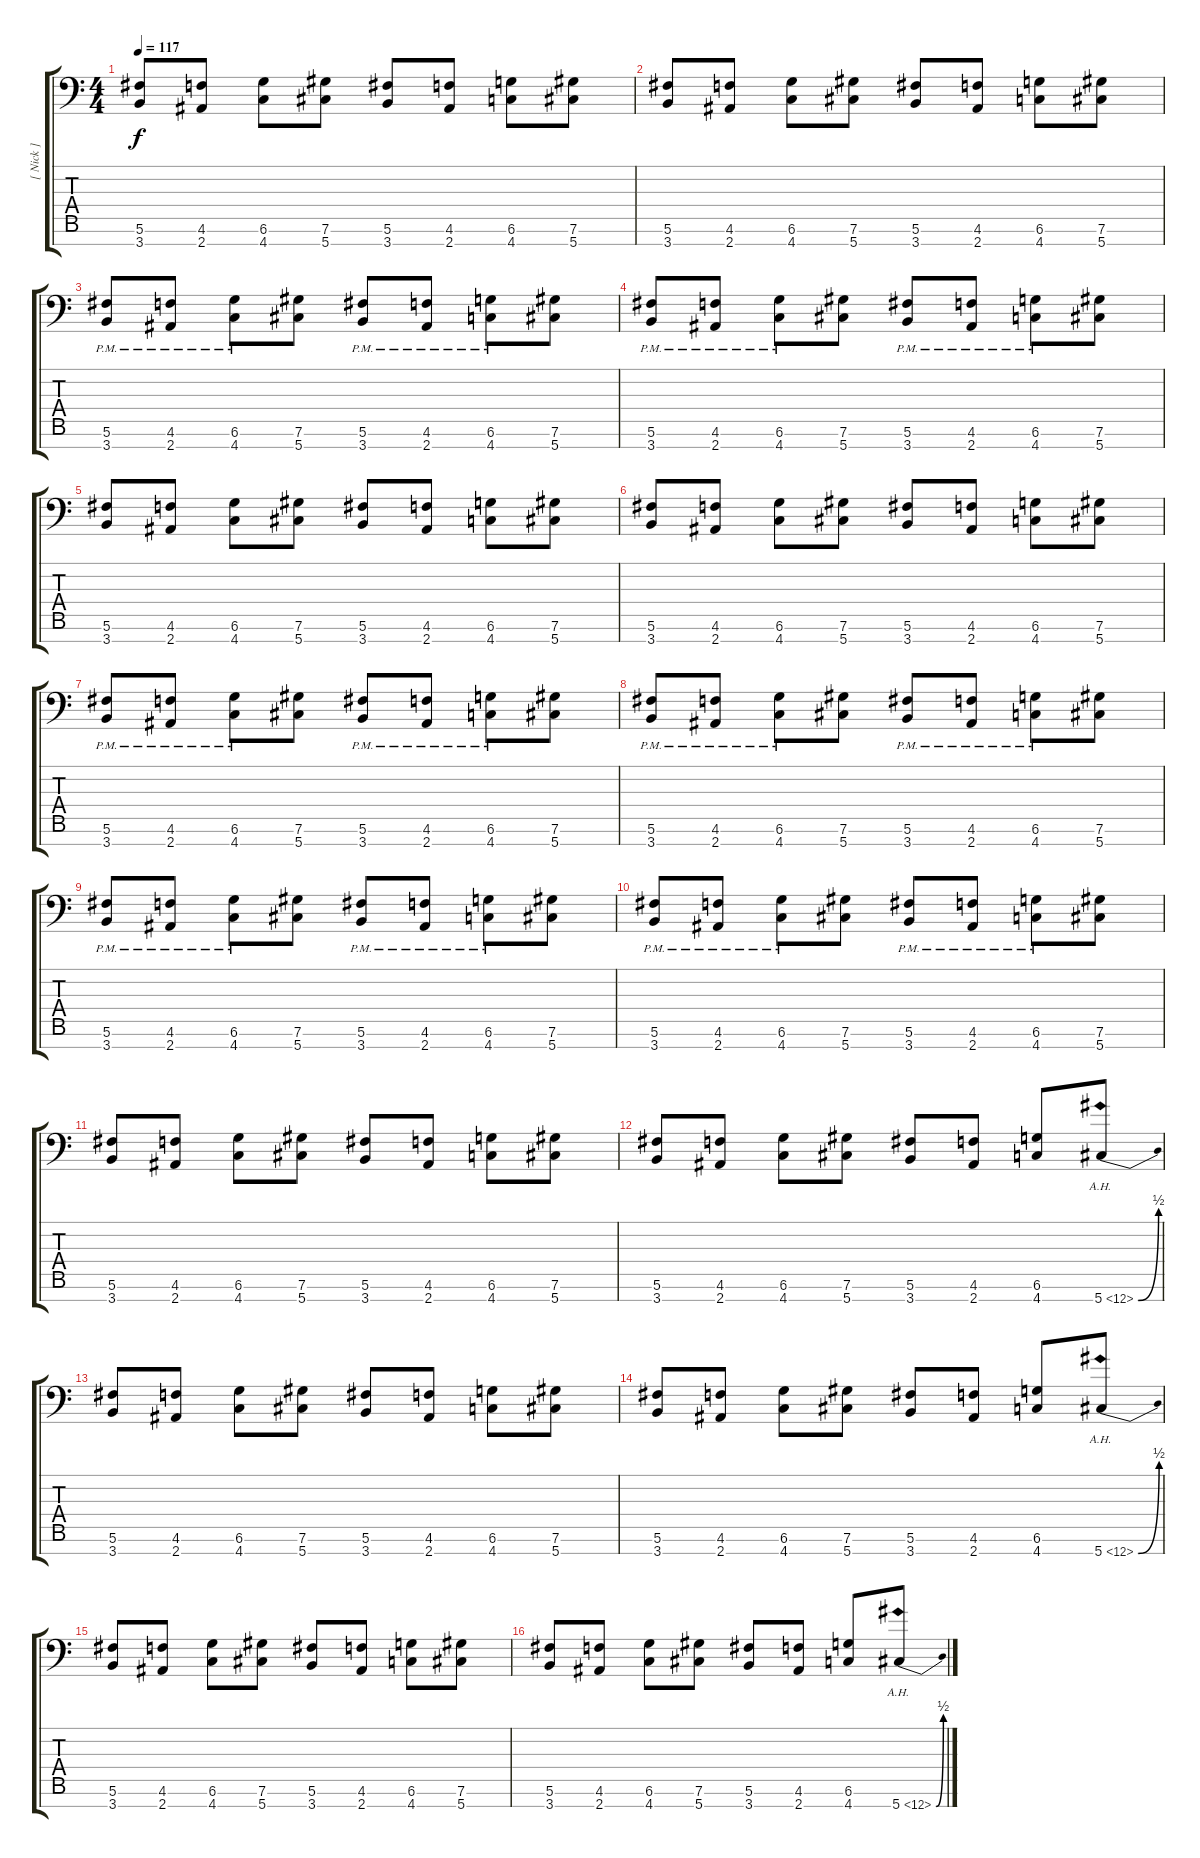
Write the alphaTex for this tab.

\track ("[ Nick ]" "[ Nick ]") {instrument overdrivenguitar}
\staff {score tabs}
\tuning (Db4 Ab3 E3 B2 Gb2 Db2 Ab1) {hide}
\ts (4 4)
\tempo 117
\clef f4
\ks c
(5.6 3.7).8{dy f} (4.6 2.7).8 (6.6 4.7).8 (7.6 5.7).8 (5.6 3.7).8 (4.6 2.7).8 (6.6 4.7).8 (7.6 5.7).8 |
(5.6 3.7).8 (4.6 2.7).8 (6.6 4.7).8 (7.6 5.7).8 (5.6 3.7).8 (4.6 2.7).8 (6.6 4.7).8 (7.6 5.7).8 |
(5.6{pm} 3.7{pm}).8 (4.6{pm} 2.7{pm}).8 (6.6{pm} 4.7{pm}).8 (7.6 5.7).8 (5.6{pm} 3.7{pm}).8 (4.6{pm} 2.7{pm}).8 (6.6{pm} 4.7{pm}).8 (7.6 5.7).8 |
(5.6{pm} 3.7{pm}).8 (4.6{pm} 2.7{pm}).8 (6.6{pm} 4.7{pm}).8 (7.6 5.7).8 (5.6{pm} 3.7{pm}).8 (4.6{pm} 2.7{pm}).8 (6.6{pm} 4.7{pm}).8 (7.6 5.7).8 |
(5.6 3.7).8 (4.6 2.7).8 (6.6 4.7).8 (7.6 5.7).8 (5.6 3.7).8 (4.6 2.7).8 (6.6 4.7).8 (7.6 5.7).8 |
(5.6 3.7).8 (4.6 2.7).8 (6.6 4.7).8 (7.6 5.7).8 (5.6 3.7).8 (4.6 2.7).8 (6.6 4.7).8 (7.6 5.7).8 |
(5.6{pm} 3.7{pm}).8 (4.6{pm} 2.7{pm}).8 (6.6{pm} 4.7{pm}).8 (7.6 5.7).8 (5.6{pm} 3.7{pm}).8 (4.6{pm} 2.7{pm}).8 (6.6{pm} 4.7{pm}).8 (7.6 5.7).8 |
(5.6{pm} 3.7{pm}).8 (4.6{pm} 2.7{pm}).8 (6.6{pm} 4.7{pm}).8 (7.6 5.7).8 (5.6{pm} 3.7{pm}).8 (4.6{pm} 2.7{pm}).8 (6.6{pm} 4.7{pm}).8 (7.6 5.7).8 |
(5.6{pm} 3.7{pm}).8 (4.6{pm} 2.7{pm}).8 (6.6{pm} 4.7{pm}).8 (7.6 5.7).8 (5.6{pm} 3.7{pm}).8 (4.6{pm} 2.7{pm}).8 (6.6{pm} 4.7{pm}).8 (7.6 5.7).8 |
(5.6{pm} 3.7{pm}).8 (4.6{pm} 2.7{pm}).8 (6.6{pm} 4.7{pm}).8 (7.6 5.7).8 (5.6{pm} 3.7{pm}).8 (4.6{pm} 2.7{pm}).8 (6.6{pm} 4.7{pm}).8 (7.6 5.7).8 |
(5.6 3.7).8 (4.6 2.7).8 (6.6 4.7).8 (7.6 5.7).8 (5.6 3.7).8 (4.6 2.7).8 (6.6 4.7).8 (7.6 5.7).8 |
(5.6 3.7).8 (4.6 2.7).8 (6.6 4.7).8 (7.6 5.7).8 (5.6 3.7).8 (4.6 2.7).8 (6.6 4.7).8 5.7{be (bend 0 0 60 2) ah 7}.8 |
(5.6 3.7).8 (4.6 2.7).8 (6.6 4.7).8 (7.6 5.7).8 (5.6 3.7).8 (4.6 2.7).8 (6.6 4.7).8 (7.6 5.7).8 |
(5.6 3.7).8 (4.6 2.7).8 (6.6 4.7).8 (7.6 5.7).8 (5.6 3.7).8 (4.6 2.7).8 (6.6 4.7).8 5.7{be (bend 0 0 60 2) ah 7}.8 |
(5.6 3.7).8 (4.6 2.7).8 (6.6 4.7).8 (7.6 5.7).8 (5.6 3.7).8 (4.6 2.7).8 (6.6 4.7).8 (7.6 5.7).8 |
(5.6 3.7).8 (4.6 2.7).8 (6.6 4.7).8 (7.6 5.7).8 (5.6 3.7).8 (4.6 2.7).8 (6.6 4.7).8 5.7{be (bend 0 0 60 2) ah 7}.8
